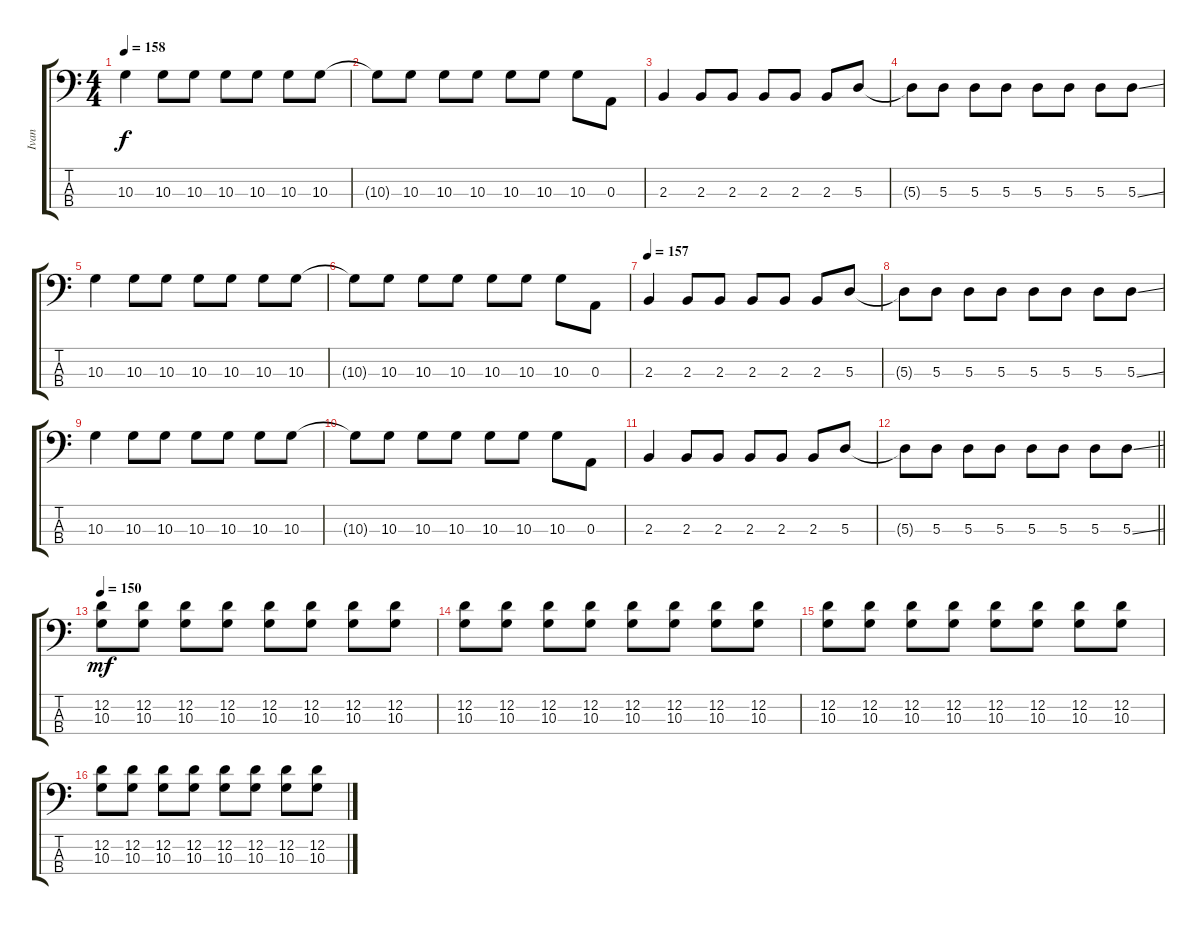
\track ("Ivan" "Ivan") {instrument electricbasspick}
\staff {score tabs}
\tuning (G2 D2 A1 E1) {hide}
\ts (4 4)
\tempo 158
\clef f4
\ks c
10.3.4{dy f} 10.3.8 10.3.8 10.3.8 10.3.8 10.3.8 10.3.8 |
10.3{t}.8 10.3.8 10.3.8 10.3.8 10.3.8 10.3.8 10.3.8 0.3.8 |
2.3.4 2.3.8 2.3.8 2.3.8 2.3.8 2.3.8 5.3.8 |
5.3{t}.8 5.3.8 5.3.8 5.3.8 5.3.8 5.3.8 5.3.8 5.3{ss}.8 |
10.3.4 10.3.8 10.3.8 10.3.8 10.3.8 10.3.8 10.3.8 |
10.3{t}.8 10.3.8 10.3.8 10.3.8 10.3.8 10.3.8 10.3.8 0.3.8 |
\tempo 157
2.3.4 2.3.8 2.3.8 2.3.8 2.3.8 2.3.8 5.3.8 |
5.3{t}.8 5.3.8 5.3.8 5.3.8 5.3.8 5.3.8 5.3.8 5.3{ss}.8 |
10.3.4 10.3.8 10.3.8 10.3.8 10.3.8 10.3.8 10.3.8 |
10.3{t}.8 10.3.8 10.3.8 10.3.8 10.3.8 10.3.8 10.3.8 0.3.8 |
2.3.4 2.3.8 2.3.8 2.3.8 2.3.8 2.3.8 5.3.8 |
\barLineRight lightlight
5.3{t}.8 5.3.8 5.3.8 5.3.8 5.3.8 5.3.8 5.3.8 5.3{ss}.8 |
\section ("" "")
\tempo 150
(12.2 10.3).8{dy mf} (12.2 10.3).8 (12.2 10.3).8 (12.2 10.3).8 (12.2 10.3).8 (12.2 10.3).8 (12.2 10.3).8 (12.2 10.3).8 |
(12.2 10.3).8 (12.2 10.3).8 (12.2 10.3).8 (12.2 10.3).8 (12.2 10.3).8 (12.2 10.3).8 (12.2 10.3).8 (12.2 10.3).8 |
(12.2 10.3).8 (12.2 10.3).8 (12.2 10.3).8 (12.2 10.3).8 (12.2 10.3).8 (12.2 10.3).8 (12.2 10.3).8 (12.2 10.3).8 |
(12.2 10.3).8 (12.2 10.3).8 (12.2 10.3).8 (12.2 10.3).8 (12.2 10.3).8 (12.2 10.3).8 (12.2 10.3).8 (12.2 10.3).8
